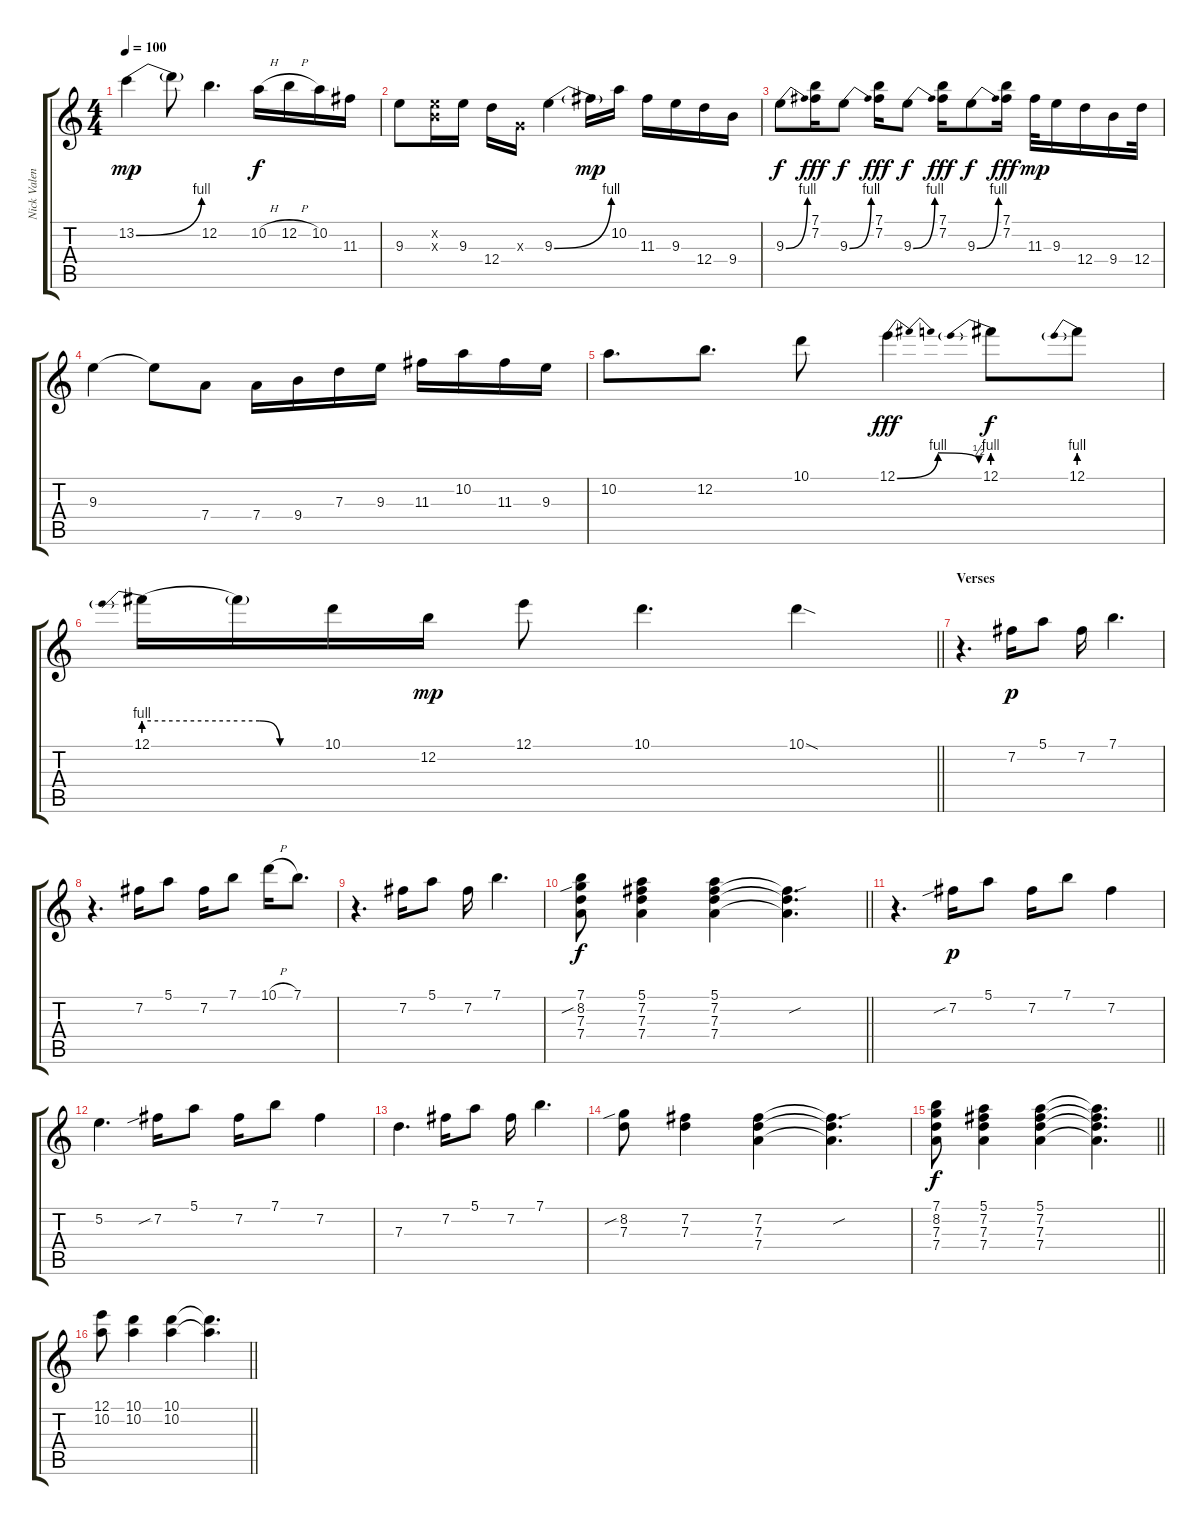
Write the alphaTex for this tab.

\track ("Nick Valensi - Guitar" "Nick Valen") {instrument distortionguitar}
\staff {score tabs}
\tuning (E4 B3 G3 D3 A2 E2) {hide}
\ts (4 4)
\tempo 100
\clef g2
\ks c
13.2{be (bend 0 0 60 4)}.4{dy mp} 13.2{t}.8 12.2.4{d} 10.2{h}.16{dy f} 12.2{h}.16 10.2.16 11.3.16 |
9.3.8 (0.2{x} 9.3{x}).16 9.3.16 12.4.16 0.3{x}.16 9.3{be (bend 0 0 60 4)}.4 9.3{t}.16{dy mp} 10.2.16 11.3.16 9.3.16 12.4.16 9.4.16 |
9.3{be (bend 0 0 60 4)}.8{dy f} (7.1 7.2).16{dy fff} 9.3{be (bend 0 0 60 4)}.8{dy f} (7.1 7.2).16{dy fff} 9.3{be (bend 0 0 60 4)}.8{dy f} (7.1 7.2).16{dy fff} 9.3{be (bend 0 0 60 4)}.8{dy f} (7.1 7.2).16{dy fff} 11.3.32{dy mp} 9.3.16 12.4.16 9.4.16 12.4.32 |
9.3.4 9.3{t}.8 7.4.8 7.4.16 9.4.16 7.3.16 9.3.16 11.3.16 10.2.16 11.3.16 9.3.16 |
10.2.8{d} 12.2.8{d} 10.1.8 12.1{be (bendrelease 0 0 10 4 35 4 60 2)}.4{dy fff} 12.1{be (prebend 0 4 60 4)}.8{dy f} 12.1{be (prebend 0 4 60 4)}.8 |
\barLineRight lightlight
12.1{be (prebend 0 4 60 4)}.16 12.1{be (custom 0 4 15 4 30 0 60 0) t}.16 10.1.16 12.2.16{dy mp} 12.1.8 10.1.4{d} 10.1{sod}.4 |
\section ("" "Verses")
r.4{d} 7.2.16{dy p} 5.1.8 7.2.16 7.1.4{d} |
r.4{d} 7.2.16 5.1.8 7.2.16 7.1.8 10.1{h}.16 7.1.8{d} |
r.4{d} 7.2.16 5.1.8 7.2.16 7.1.4{d} |
\barLineRight lightlight
(7.1 8.2{sib} 7.3 7.4).8{dy f} (5.1 7.2 7.3 7.4).4 (5.1 7.2 7.3 7.4).4 (7.2{sou t} 7.3{t} 7.4{t}).4{d} |
r.4{d} 7.2{sib}.16{dy p} 5.1.8 7.2.16 7.1.8 7.2.4 |
5.2.4{d} 7.2{sib}.16 5.1.8 7.2.16 7.1.8 7.2.4 |
7.3.4{d} 7.2.16 5.1.8 7.2.16 7.1.4{d} |
(8.2{sib} 7.3).8 (7.2 7.3).4 (7.2 7.3 7.4).4 (7.2{sou t} 7.3{t} 7.4{t}).4{d} |
\barLineRight lightlight
(7.1 8.2 7.3 7.4).8{dy f} (5.1 7.2 7.3 7.4).4 (5.1 7.2 7.3 7.4).4 (5.1{t} 7.2{t} 7.3{t} 7.4{t}).4{d} |
\barLineRight lightlight
(12.1 10.2).8 (10.1 10.2).4 (10.1 10.2).4 (10.1{t} 10.2{t}).4{d}
